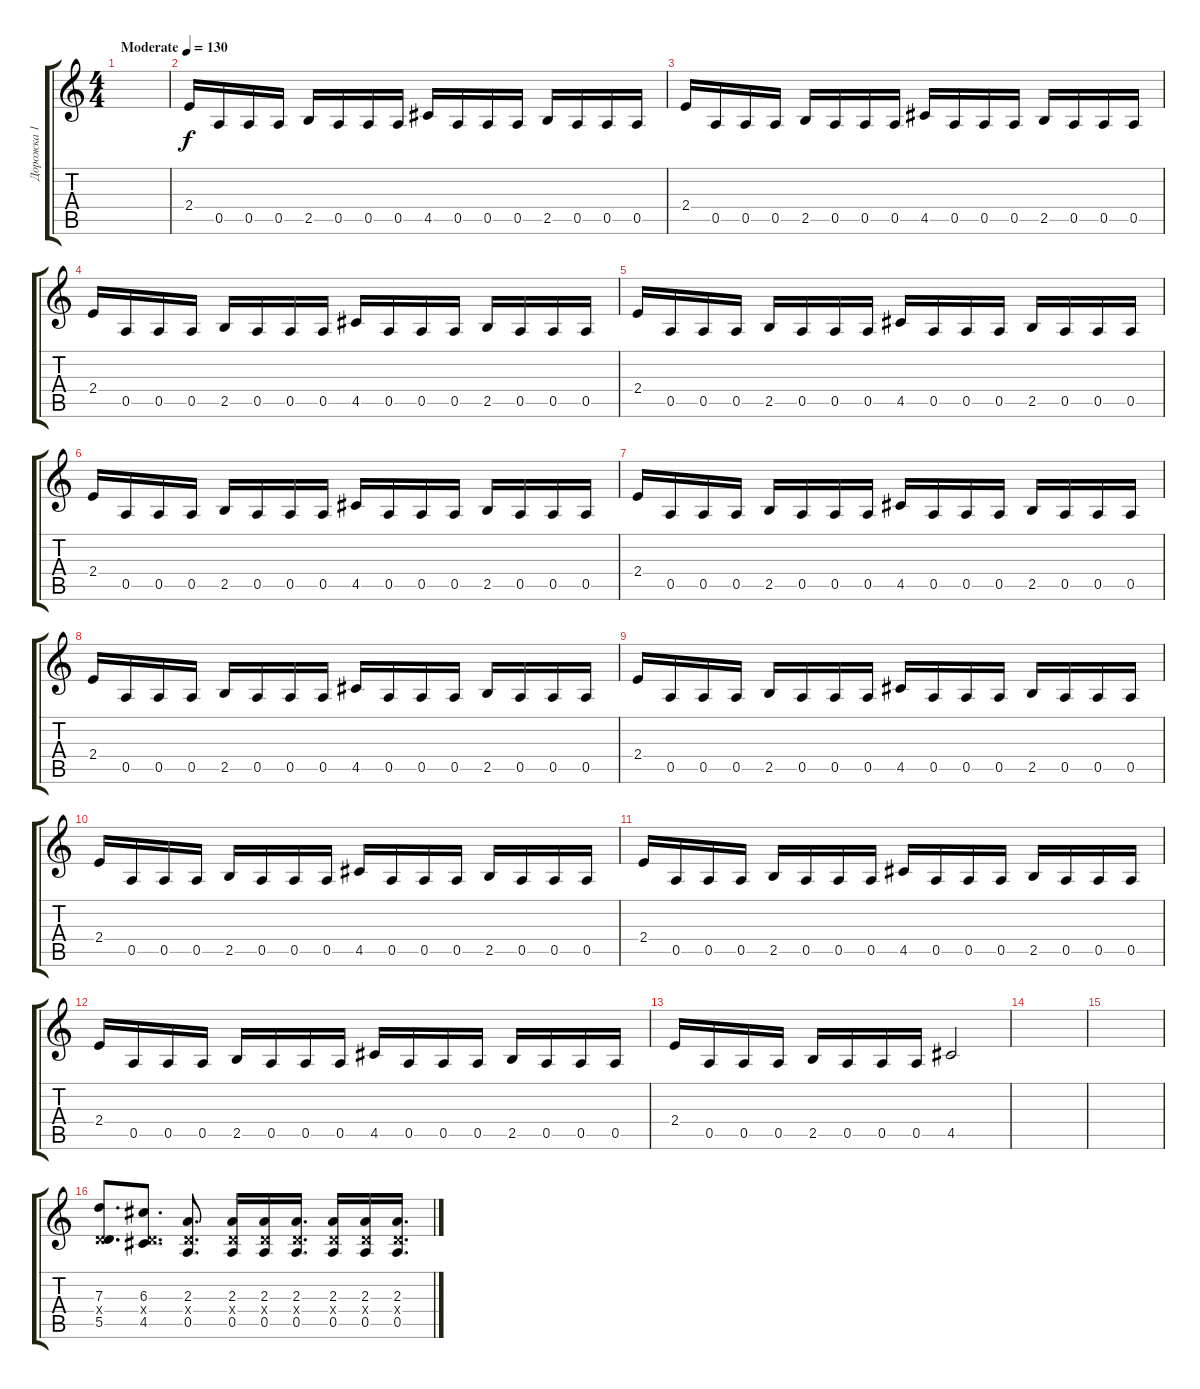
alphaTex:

\track ("Дорожка 1" "Дорожка 1") {instrument overdrivenguitar}
\staff {score tabs}
\tuning (E4 B3 G3 D3 A2 E2) {hide}
\ts (4 4)
\tempo (130 "Moderate")
\clef g2
\ks c
|
2.4.16 0.5.16 0.5.16 0.5.16 2.5.16 0.5.16 0.5.16 0.5.16 4.5.16 0.5.16 0.5.16 0.5.16 2.5.16 0.5.16 0.5.16 0.5.16 |
2.4.16 0.5.16 0.5.16 0.5.16 2.5.16 0.5.16 0.5.16 0.5.16 4.5.16 0.5.16 0.5.16 0.5.16 2.5.16 0.5.16 0.5.16 0.5.16 |
2.4.16 0.5.16 0.5.16 0.5.16 2.5.16 0.5.16 0.5.16 0.5.16 4.5.16 0.5.16 0.5.16 0.5.16 2.5.16 0.5.16 0.5.16 0.5.16 |
2.4.16 0.5.16 0.5.16 0.5.16 2.5.16 0.5.16 0.5.16 0.5.16 4.5.16 0.5.16 0.5.16 0.5.16 2.5.16 0.5.16 0.5.16 0.5.16 |
2.4.16 0.5.16 0.5.16 0.5.16 2.5.16 0.5.16 0.5.16 0.5.16 4.5.16 0.5.16 0.5.16 0.5.16 2.5.16 0.5.16 0.5.16 0.5.16 |
2.4.16 0.5.16 0.5.16 0.5.16 2.5.16 0.5.16 0.5.16 0.5.16 4.5.16 0.5.16 0.5.16 0.5.16 2.5.16 0.5.16 0.5.16 0.5.16 |
2.4.16 0.5.16 0.5.16 0.5.16 2.5.16 0.5.16 0.5.16 0.5.16 4.5.16 0.5.16 0.5.16 0.5.16 2.5.16 0.5.16 0.5.16 0.5.16 |
2.4.16 0.5.16 0.5.16 0.5.16 2.5.16 0.5.16 0.5.16 0.5.16 4.5.16 0.5.16 0.5.16 0.5.16 2.5.16 0.5.16 0.5.16 0.5.16 |
2.4.16 0.5.16 0.5.16 0.5.16 2.5.16 0.5.16 0.5.16 0.5.16 4.5.16 0.5.16 0.5.16 0.5.16 2.5.16 0.5.16 0.5.16 0.5.16 |
2.4.16 0.5.16 0.5.16 0.5.16 2.5.16 0.5.16 0.5.16 0.5.16 4.5.16 0.5.16 0.5.16 0.5.16 2.5.16 0.5.16 0.5.16 0.5.16 |
2.4.16 0.5.16 0.5.16 0.5.16 2.5.16 0.5.16 0.5.16 0.5.16 4.5.16 0.5.16 0.5.16 0.5.16 2.5.16 0.5.16 0.5.16 0.5.16 |
2.4.16 0.5.16 0.5.16 0.5.16 2.5.16 0.5.16 0.5.16 0.5.16 4.5.2 |
|
|
(7.3 0.4{x} 5.5).8{d} (6.3 0.4{x} 4.5).8{d} (2.3 0.4{x} 0.5).8{d} (2.3 0.4{x} 0.5).16 (2.3 0.4{x} 0.5).16 (2.3 0.4{x} 0.5).16{d} (2.3 0.4{x} 0.5).16 (2.3 0.4{x} 0.5).16 (2.3{ss} 0.4{x} 0.5{ss}).16{d}
